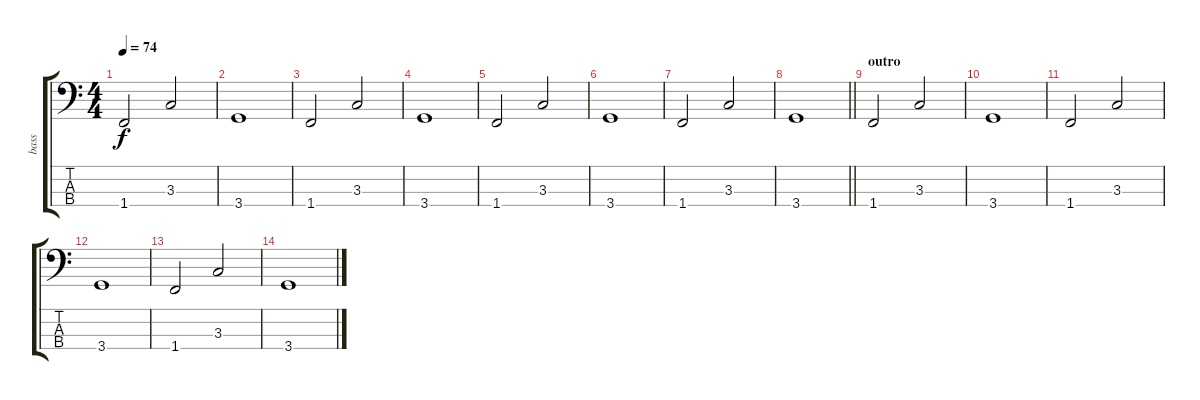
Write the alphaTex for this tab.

\track ("bass" "bass") {instrument acousticbass}
\staff {score tabs}
\tuning (G2 D2 A1 E1) {hide}
\ts (4 4)
\tempo 74
\clef f4
\ks c
1.4.2{dy f} 3.3.2 |
3.4.1 |
1.4.2 3.3.2 |
3.4.1 |
1.4.2 3.3.2 |
3.4.1 |
1.4.2 3.3.2 |
\barLineRight lightlight
3.4.1 |
\section ("" "outro")
1.4.2 3.3.2 |
3.4.1 |
1.4.2 3.3.2 |
3.4.1 |
1.4.2 3.3.2 |
3.4.1
